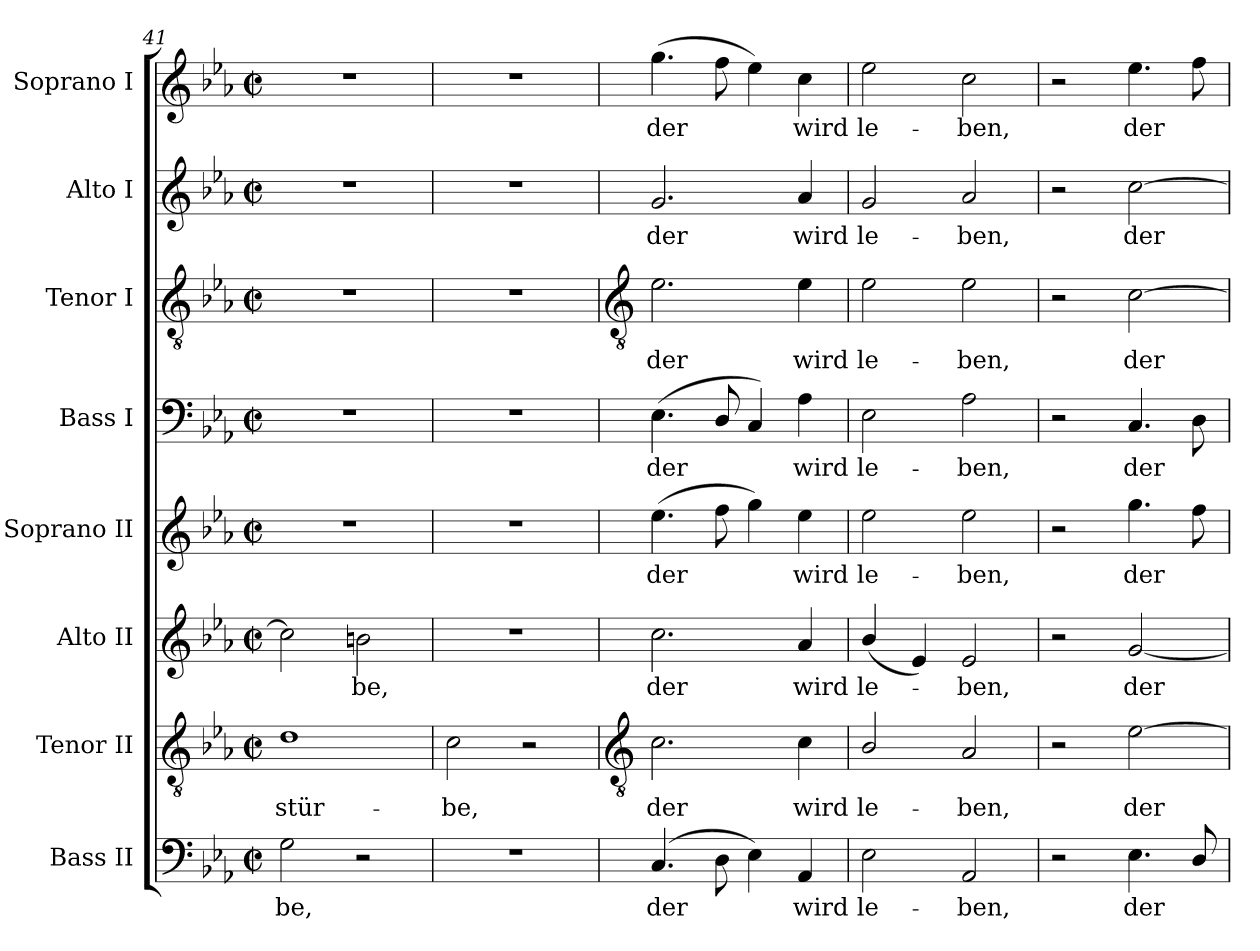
**kern	**text	**kern	**text	**kern	**text	**kern	**text	**kern	**text	**kern	**text	**kern	**text	**kern	**text
*part8	*part8	*part7	*part7	*part6	*part6	*part5	*part5	*part4	*part4	*part3	*part3	*part2	*part2	*part1	*part1
*staff8	*staff8	*staff7	*staff7	*staff6	*staff6	*staff5	*staff5	*staff4	*staff4	*staff3	*staff3	*staff2	*staff2	*staff1	*staff1
*I"Bass II	*	*I"Tenor II	*	*I"Alto II	*	*I"Soprano II	*	*I"Bass I	*	*I"Tenor I	*	*I"Alto I	*	*I"Soprano I	*
*I'B II	*	*I'T II	*	*I'A II	*	*I'S II	*	*I'B I	*	*I'T I	*	*I'A I	*	*I'S I	*
*clefF4	*	*clefGv2	*	*clefG2	*	*clefG2	*	*clefF4	*	*clefGv2	*	*clefG2	*	*clefG2	*
*k[b-e-a-]	*	*k[b-e-a-]	*	*k[b-e-a-]	*	*k[b-e-a-]	*	*k[b-e-a-]	*	*k[b-e-a-]	*	*k[b-e-a-]	*	*k[b-e-a-]	*
*E-:	*	*E-:	*	*E-:	*	*E-:	*	*E-:	*	*E-:	*	*E-:	*	*E-:	*
*M2/2	*	*M2/2	*	*M2/2	*	*M2/2	*	*M2/2	*	*M2/2	*	*M2/2	*	*M2/2	*
*met(c|)	*	*met(c|)	*	*met(c|)	*	*met(c|)	*	*met(c|)	*	*met(c|)	*	*met(c|)	*	*met(c|)	*
=41	=41	=41	=41	=41	=41	=41	=41	=41	=41	=41	=41	=41	=41	=41	=41
!	!LO:LY:b	!	!LO:LY:b	!	!	!	!	!	!	!	!	!	!	!	!
2G	-be,	1d	stür-	2cc]	.	1r	.	1r	.	1r	.	1r	.	1r	.
!	!	!	!	!	!LO:LY:b	!	!	!	!	!	!	!	!	!	!
2r	.	.	.	2bn	be,	.	.	.	.	.	.	.	.	.	.
=42	=42	=42	=42	=42	=42	=42	=42	=42	=42	=42	=42	=42	=42	=42	=42
!	!	!	!LO:LY:b	!	!	!	!	!	!	!	!	!	!	!	!
1r	.	2c	-be,	1r	.	1r	.	1r	.	1r	.	1r	.	1r	.
.	.	2r	.	.	.	.	.	.	.	.	.	.	.	.	.
!!LO:LB:g=z
=43	=43	=43	=43	=43	=43	=43	=43	=43	=43	=43	=43	=43	=43	=43	=43
*	*	*clefGv2	*	*	*	*	*	*	*	*clefGv2	*	*	*	*	*
!	!LO:LY:b	!	!LO:LY:b	!	!LO:LY:b	!	!LO:LY:b	!	!LO:LY:b	!	!LO:LY:b	!	!LO:LY:b	!	!LO:LY:b
(>4.C	der	2.c	der	2.cc	der	(>4.ee-	der	(<4.E-	der	2.e-	der	2.g	der	(>4.gg	der
8D	.	.	.	.	.	8ff	.	8D/	.	.	.	.	.	8ff	.
4E-)	.	.	.	.	.	4gg)	.	4C)	.	.	.	.	.	4ee-)	.
!	!LO:LY:b	!	!LO:LY:b	!	!LO:LY:b	!	!LO:LY:b	!	!LO:LY:b	!	!LO:LY:b	!	!LO:LY:b	!	!LO:LY:b
4AA-	wird	4c	wird	4a-	wird	4ee-	wird	4A-	wird	4e-	wird	4a-	wird	4cc	wird
=44	=44	=44	=44	=44	=44	=44	=44	=44	=44	=44	=44	=44	=44	=44	=44
!	!LO:LY:b	!	!LO:LY:b	!	!LO:LY:b	!	!LO:LY:b	!	!LO:LY:b	!	!LO:LY:b	!	!LO:LY:b	!	!LO:LY:b
2E-	le-	2B-/	le-	(4b-/	le-	2ee-	le-	2E-	le-	2e-	le-	2g	le-	2ee-	le-
.	.	.	.	4e-)	.	.	.	.	.	.	.	.	.	.	.
!	!LO:LY:b	!	!LO:LY:b	!	!LO:LY:b	!	!LO:LY:b	!	!LO:LY:b	!	!LO:LY:b	!	!LO:LY:b	!	!LO:LY:b
2AA-	-ben,	2A-	-ben,	2e-	ben,	2ee-	-ben,	2A-	-ben,	2e-	-ben,	2a-	-ben,	2cc	-ben,
=45	=45	=45	=45	=45	=45	=45	=45	=45	=45	=45	=45	=45	=45	=45	=45
2r	.	2r	.	2r	.	2r	.	2r	.	2r	.	2r	.	2r	.
!	!LO:LY:b	!	!LO:LY:b	!	!LO:LY:b	!	!LO:LY:b	!	!LO:LY:b	!	!LO:LY:b	!	!LO:LY:b	!	!LO:LY:b
4.E-	der	[2e-	der	[2g	der	4.gg	der	4.C	der	[2c	der	[2cc	der	4.ee-	der
8D/	.	.	.	.	.	8ff	.	8D	.	.	.	.	.	8ff	.
=	=	=	=	=	=	=	=	=	=	=	=	=	=	=	=
*-	*-	*-	*-	*-	*-	*-	*-	*-	*-	*-	*-	*-	*-	*-	*-
